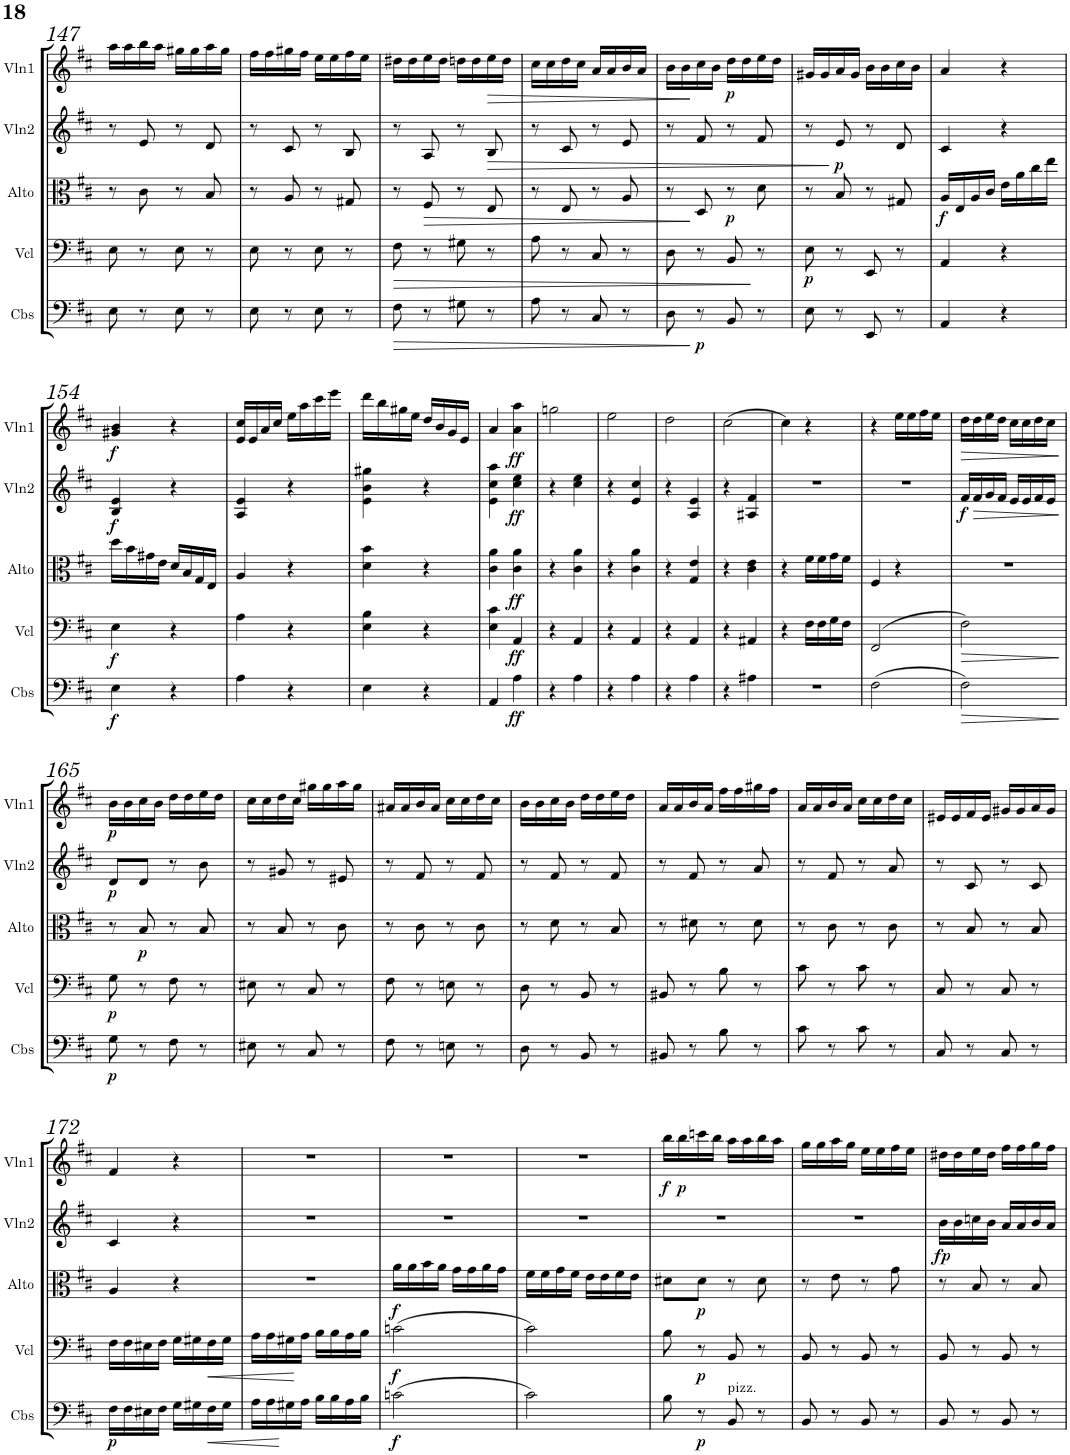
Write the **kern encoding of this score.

**kern	**dynam	**kern	**dynam	**kern	**dynam	**kern	**dynam	**kern	**dynam
*part5	*part5	*part4	*part4	*part3	*part3	*part2	*part2	*part1	*part1
*staff5	*staff5	*staff4	*staff4	*staff3	*staff3	*staff2	*staff2	*staff1	*staff1
*I"Contrebasse	*	*I"Violoncelle	*	*I"Alto	*	*I"Violon 2	*	*I"Violon 1	*
*I'Cbs	*	*I'Vcl	*	*I'Alto	*	*I'Vln2	*	*I'Vln1	*
!!LO:PB:g=z
*clefF4	*	*clefF4	*	*clefC3	*	*clefG2	*	*clefG2	*
*Trd7c12	*	*	*	*	*	*	*	*	*
*k[f#c#]	*	*k[f#c#]	*	*k[f#c#]	*	*k[f#c#]	*	*k[f#c#]	*
*M2/4	*	*M2/4	*	*M2/4	*	*M2/4	*	*M2/4	*
=147	=147	=147	=147	=147	=147	=147	=147	=147	=147
8E\	.	8E\	.	8r	.	8r	.	16aa\LL	.
.	.	.	.	.	.	.	.	16aa\	.
8r	.	8r	.	8c#\	.	8e/	.	16bb\	.
.	.	.	.	.	.	.	.	16aa\JJ	.
8E\	.	8E\	.	8r	.	8r	.	16gg#X\LL	.
.	.	.	.	.	.	.	.	16gg#\	.
8r	.	8r	.	8B/	.	8d/	.	16aa\	.
.	.	.	.	.	.	.	.	16gg#\JJ	.
=148	=148	=148	=148	=148	=148	=148	=148	=148	=148
8E\	.	8E\	.	8r	.	8r	.	16ff#\LL	.
.	.	.	.	.	.	.	.	16ff#\	.
8r	.	8r	.	8A/	.	8c#/	.	16gg#X\	.
.	.	.	.	.	.	.	.	16ff#\JJ	.
8E\	.	8E\	.	8r	.	8r	.	16ee\LL	.
.	.	.	.	.	.	.	.	16ee\	.
8r	.	8r	.	8G#X/	.	8B/	.	16ff#\	.
.	.	.	.	.	.	.	.	16ee\JJ	.
=149	=149	=149	=149	=149	=149	=149	=149	=149	=149
!	!LO:HP:b	!	!LO:HP:b	!	!	!	!	!	!
8F#\	>	8F#\	>	8r	.	8r	.	16dd#X\LL	.
.	.	.	.	.	.	.	.	16dd#\	.
!	!	!	!	!	!LO:HP:b	!	!	!	!
8r	.	8r	.	8F#/	>	8A/	.	16ee\	.
.	.	.	.	.	.	.	.	16dd#\JJ	.
8G#X\	.	8G#X\	.	8r	.	8r	.	16ddn\LL	.
.	.	.	.	.	.	.	.	16dd\	.
!	!	!	!	!	!	!	!LO:HP:b	!	!LO:HP:b
8r	.	8r	.	8E/	.	8B/	>	16ee\	>
.	.	.	.	.	.	.	.	16dd\JJ	.
=150	=150	=150	=150	=150	=150	=150	=150	=150	=150
8A\	.	8A\	.	8r	.	8r	.	16cc#\LL	.
.	.	.	.	.	.	.	.	16cc#\	.
8r	.	8r	.	8E/	.	8c#/	.	16dd\	.
.	.	.	.	.	.	.	.	16cc#\JJ	.
8C#/	.	8C#/	.	8r	.	8r	.	16a/LL	.
.	.	.	.	.	.	.	.	16a/	.
8r	.	8r	.	8A/	.	8e/	.	16b/	.
.	.	.	.	.	.	.	.	16a/JJ	.
=151	=151	=151	=151	=151	=151	=151	=151	=151	=151
8D\	.	8D\	.	8r	.	8r	.	16b\LL	.
.	.	.	.	.	.	.	.	16b\	.
!	!LO:DY:n=1:b	!	!	!	!	!	!	!	!
8r	] p	8r	.	8D/	]	8f#/	.	16cc#\	]
.	.	.	.	.	.	.	.	16b\JJ	.
!	!	!	!	!	!LO:DY:b	!	!	!	!LO:DY:b
8BB/	.	8BB/	.	8r	p	8r	.	16dd\LL	p
.	.	.	.	.	.	.	.	16dd\	.
8r	.	8r	]	8d\	.	8f#/	.	16ee\	.
.	.	.	.	.	.	.	.	16dd\JJ	.
=152	=152	=152	=152	=152	=152	=152	=152	=152	=152
!	!	!	!LO:DY:b	!	!	!	!	!	!
8E\	.	8E\	p	8r	.	8r	.	16g#X/LL	.
.	.	.	.	.	.	.	.	16g#/	.
!	!	!	!	!	!	!	!LO:DY:n=1:b	!	!
8r	.	8r	.	8B/	.	8e/	] p	16a/	.
.	.	.	.	.	.	.	.	16g#/JJ	.
8EE/	.	8EE/	.	8r	.	8r	.	16b\LL	.
.	.	.	.	.	.	.	.	16b\	.
8r	.	8r	.	8G#X/	.	8d/	.	16cc#\	.
.	.	.	.	.	.	.	.	16b\JJ	.
=153	=153	=153	=153	=153	=153	=153	=153	=153	=153
!	!	!	!	!	!LO:DY:b	!	!	!	!
4AA/	.	4AA/	.	16A/LL	f	4c#/	.	4a/	.
.	.	.	.	16E/	.	.	.	.	.
.	.	.	.	16A/	.	.	.	.	.
.	.	.	.	16c#/JJ	.	.	.	.	.
4r	.	4r	.	16e\LL	.	4r	.	4r	.
.	.	.	.	16a\	.	.	.	.	.
.	.	.	.	16cc#\	.	.	.	.	.
.	.	.	.	16ee\JJ	.	.	.	.	.
!!LO:LB:g=z
=154	=154	=154	=154	=154	=154	=154	=154	=154	=154
!	!LO:DY:b	!	!LO:DY:b	!	!	!	!LO:DY:b	!	!LO:DY:b
4E\	f	4E\	f	16dd\LL	.	4B/ 4e/	f	4g#X/ 4b/	f
.	.	.	.	16b\	.	.	.	.	.
.	.	.	.	16g#X\	.	.	.	.	.
.	.	.	.	16e\JJ	.	.	.	.	.
4r	.	4r	.	16d/LL	.	4r	.	4r	.
.	.	.	.	16B/	.	.	.	.	.
.	.	.	.	16G/	.	.	.	.	.
.	.	.	.	16E/JJ	.	.	.	.	.
=155	=155	=155	=155	=155	=155	=155	=155	=155	=155
4A\	.	4A\	.	4A/	.	4A/ 4e/	.	16e/ 16cc#/LL	.
.	.	.	.	.	.	.	.	16e/	.
.	.	.	.	.	.	.	.	16a/	.
.	.	.	.	.	.	.	.	16cc#/JJ	.
4r	.	4r	.	4r	.	4r	.	16ee\LL	.
.	.	.	.	.	.	.	.	16aa\	.
.	.	.	.	.	.	.	.	16ccc#\	.
.	.	.	.	.	.	.	.	16eee\JJ	.
=156	=156	=156	=156	=156	=156	=156	=156	=156	=156
4E\	.	4E\ 4B\	.	4d\ 4b\	.	4e\ 4b\ 4gg#X\	.	16ddd\LL	.
.	.	.	.	.	.	.	.	16bb\	.
.	.	.	.	.	.	.	.	16gg#X\	.
.	.	.	.	.	.	.	.	16ee\JJ	.
4r	.	4r	.	4r	.	4r	.	16dd/LL	.
.	.	.	.	.	.	.	.	16b/	.
.	.	.	.	.	.	.	.	16g/	.
.	.	.	.	.	.	.	.	16e/JJ	.
=157	=157	=157	=157	=157	=157	=157	=157	=157	=157
4AA/	.	4E\ 4c#\	.	4c#\ 4a\	.	4e\ 4cc#\ 4aa\	.	4a/	.
!	!LO:DY:b	!	!LO:DY:b	!	!LO:DY:b	!	!LO:DY:b	!	!LO:DY:b
4A\	ff	4AA/	ff	4c#\ 4a\	ff	4cc#\ 4ee\	ff	4a\ 4aa\	ff
=158	=158	=158	=158	=158	=158	=158	=158	=158	=158
4r	.	4r	.	4r	.	4r	.	2ggn\	.
4A\	.	4AA/	.	4c#\ 4a\	.	4cc#\ 4ee\	.	.	.
=159	=159	=159	=159	=159	=159	=159	=159	=159	=159
4r	.	4r	.	4r	.	4r	.	2ee\	.
4A\	.	4AA/	.	4c#\ 4a\	.	4e/ 4cc#/	.	.	.
=160	=160	=160	=160	=160	=160	=160	=160	=160	=160
4r	.	4r	.	4r	.	4r	.	2dd\	.
4A\	.	4AA/	.	4G/ 4e/	.	4A/ 4e/	.	.	.
=161	=161	=161	=161	=161	=161	=161	=161	=161	=161
4r	.	4r	.	4r	.	4r	.	(2cc#\	.
4A#X\	.	4AA#X/	.	4c#\ 4e\	.	4A#X/ 4f#/	.	.	.
=162	=162	=162	=162	=162	=162	=162	=162	=162	=162
2r	.	4r	.	4r	.	2r	.	4cc#\)	.
.	.	16F#\LL	.	16f#\LL	.	.	.	4r	.
.	.	16F#\	.	16f#\	.	.	.	.	.
.	.	16G\	.	16g\	.	.	.	.	.
.	.	16F#\JJ	.	16f#\JJ	.	.	.	.	.
=163	=163	=163	=163	=163	=163	=163	=163	=163	=163
(2F#\	.	(>2FF#/	.	4F#/	.	2r	.	4r	.
.	.	.	.	4r	.	.	.	16ee\LL	.
.	.	.	.	.	.	.	.	16ee\	.
.	.	.	.	.	.	.	.	16ff#\	.
.	.	.	.	.	.	.	.	16ee\JJ	.
=164	=164	=164	=164	=164	=164	=164	=164	=164	=164
!	!LO:HP:b	!	!LO:HP:b	!	!	!	!LO:DY:b	!	!LO:HP:b
2F#\)	>	2F#\)	>	2r	.	16f#/LL	f	16dd\LL	>
!	!	!	!	!	!	!	!LO:HP:b	!	!
.	.	.	.	.	.	16f#/	>	16dd\	.
.	.	.	.	.	.	16g/	.	16ee\	.
.	.	.	.	.	.	16f#/JJ	.	16dd\JJ	.
.	.	.	.	.	.	16e/LL	.	16cc#\LL	.
.	.	.	.	.	.	16e/	.	16cc#\	.
.	.	.	.	.	.	16f#/	.	16dd\	.
.	.	.	.	.	.	16e/JJ	.	16cc#\JJ	.
.	]	.	]	.	.	.	]	.	]
!!LO:LB:g=z
=165	=165	=165	=165	=165	=165	=165	=165	=165	=165
!	!LO:DY:b	!	!LO:DY:b	!	!	!	!LO:DY:b	!	!LO:DY:b
8G\	p	8G\	p	8r	.	8d/L	p	16b\LL	p
.	.	.	.	.	.	.	.	16b\	.
!	!	!	!	!	!LO:DY:b	!	!	!	!
8r	.	8r	.	8B/	p	8d/J	.	16cc#\	.
.	.	.	.	.	.	.	.	16b\JJ	.
8F#\	.	8F#\	.	8r	.	8r	.	16dd\LL	.
.	.	.	.	.	.	.	.	16dd\	.
8r	.	8r	.	8B/	.	8b\	.	16ee\	.
.	.	.	.	.	.	.	.	16dd\JJ	.
=166	=166	=166	=166	=166	=166	=166	=166	=166	=166
8E#X\	.	8E#X\	.	8r	.	8r	.	16cc#\LL	.
.	.	.	.	.	.	.	.	16cc#\	.
8r	.	8r	.	8B/	.	8g#X/	.	16dd\	.
.	.	.	.	.	.	.	.	16cc#\JJ	.
8C#/	.	8C#/	.	8r	.	8r	.	16gg#X\LL	.
.	.	.	.	.	.	.	.	16gg#\	.
8r	.	8r	.	8c#\	.	8e#X/	.	16aa\	.
.	.	.	.	.	.	.	.	16gg#\JJ	.
=167	=167	=167	=167	=167	=167	=167	=167	=167	=167
8F#\	.	8F#\	.	8r	.	8r	.	16a#X/LL	.
.	.	.	.	.	.	.	.	16a#/	.
8r	.	8r	.	8c#\	.	8f#/	.	16b/	.
.	.	.	.	.	.	.	.	16a#/JJ	.
8En\	.	8En\	.	8r	.	8r	.	16cc#\LL	.
.	.	.	.	.	.	.	.	16cc#\	.
8r	.	8r	.	8c#\	.	8f#/	.	16dd\	.
.	.	.	.	.	.	.	.	16cc#\JJ	.
=168	=168	=168	=168	=168	=168	=168	=168	=168	=168
8D\	.	8D\	.	8r	.	8r	.	16b\LL	.
.	.	.	.	.	.	.	.	16b\	.
8r	.	8r	.	8d\	.	8f#/	.	16cc#\	.
.	.	.	.	.	.	.	.	16b\JJ	.
8BB/	.	8BB/	.	8r	.	8r	.	16dd\LL	.
.	.	.	.	.	.	.	.	16dd\	.
8r	.	8r	.	8B/	.	8f#/	.	16ee\	.
.	.	.	.	.	.	.	.	16dd\JJ	.
=169	=169	=169	=169	=169	=169	=169	=169	=169	=169
8BB#X/	.	8BB#X/	.	8r	.	8r	.	16a/LL	.
.	.	.	.	.	.	.	.	16a/	.
8r	.	8r	.	8d#X\	.	8f#/	.	16b/	.
.	.	.	.	.	.	.	.	16a/JJ	.
8B\	.	8B\	.	8r	.	8r	.	16ff#\LL	.
.	.	.	.	.	.	.	.	16ff#\	.
8r	.	8r	.	8d#\	.	8a/	.	16gg#X\	.
.	.	.	.	.	.	.	.	16ff#\JJ	.
=170	=170	=170	=170	=170	=170	=170	=170	=170	=170
8c#\	.	8c#\	.	8r	.	8r	.	16a/LL	.
.	.	.	.	.	.	.	.	16a/	.
8r	.	8r	.	8c#\	.	8f#/	.	16b/	.
.	.	.	.	.	.	.	.	16a/JJ	.
8c#\	.	8c#\	.	8r	.	8r	.	16cc#\LL	.
.	.	.	.	.	.	.	.	16cc#\	.
8r	.	8r	.	8c#\	.	8a/	.	16dd\	.
.	.	.	.	.	.	.	.	16cc#\JJ	.
=171	=171	=171	=171	=171	=171	=171	=171	=171	=171
8C#/	.	8C#/	.	8r	.	8r	.	16e#X/LL	.
.	.	.	.	.	.	.	.	16e#/	.
8r	.	8r	.	8B/	.	8c#/	.	16f#/	.
.	.	.	.	.	.	.	.	16e#/JJ	.
8C#/	.	8C#/	.	8r	.	8r	.	16g#X/LL	.
.	.	.	.	.	.	.	.	16g#/	.
8r	.	8r	.	8B/	.	8c#/	.	16a/	.
.	.	.	.	.	.	.	.	16g#/JJ	.
!!LO:LB:g=z
=172	=172	=172	=172	=172	=172	=172	=172	=172	=172
!	!LO:DY:b	!	!	!	!	!	!	!	!
16F#\LL	p	16F#\LL	.	4A/	.	4c#/	.	4f#/	.
16F#\	.	16F#\	.	.	.	.	.	.	.
16E#X\	.	16E#X\	.	.	.	.	.	.	.
16F#\JJ	.	16F#\JJ	.	.	.	.	.	.	.
16G\LL	.	16G\LL	.	4r	.	4r	.	4r	.
16G#X\	.	16G#X\	.	.	.	.	.	.	.
!	!LO:HP:b	!	!LO:HP:b	!	!	!	!	!	!
16F#\	<	16F#\	<	.	.	.	.	.	.
16G#\JJ	.	16G#\JJ	.	.	.	.	.	.	.
=173	=173	=173	=173	=173	=173	=173	=173	=173	=173
16A\LL	.	16A\LL	.	2r	.	2r	.	2r	.
16A\	.	16A\	.	.	.	.	.	.	.
16G#X\	[	16G#X\	.	.	.	.	.	.	.
16A\JJ	.	16A\JJ	[	.	.	.	.	.	.
16B\LL	.	16B\LL	.	.	.	.	.	.	.
16B\	.	16B\	.	.	.	.	.	.	.
16A\	.	16A\	.	.	.	.	.	.	.
16B\JJ	.	16B\JJ	.	.	.	.	.	.	.
=174	=174	=174	=174	=174	=174	=174	=174	=174	=174
!	!LO:DY:b	!	!LO:DY:b	!	!LO:DY:b	!	!	!	!
(2cn\	f	(2cn\	f	16a\LL	f	2r	.	2r	.
.	.	.	.	16a\	.	.	.	.	.
.	.	.	.	16b\	.	.	.	.	.
.	.	.	.	16a\JJ	.	.	.	.	.
.	.	.	.	16g\LL	.	.	.	.	.
.	.	.	.	16g\	.	.	.	.	.
.	.	.	.	16a\	.	.	.	.	.
.	.	.	.	16g\JJ	.	.	.	.	.
=175	=175	=175	=175	=175	=175	=175	=175	=175	=175
2c#\)	.	2c#\)	.	16f#\LL	.	2r	.	2r	.
.	.	.	.	16f#\	.	.	.	.	.
.	.	.	.	16g\	.	.	.	.	.
.	.	.	.	16f#\JJ	.	.	.	.	.
.	.	.	.	16e\LL	.	.	.	.	.
.	.	.	.	16e\	.	.	.	.	.
.	.	.	.	16f#\	.	.	.	.	.
.	.	.	.	16e\JJ	.	.	.	.	.
=176	=176	=176	=176	=176	=176	=176	=176	=176	=176
!	!	!	!	!	!	!	!	!	!LO:DY:b
8B\	.	8B\	.	8d#X\L	.	2r	.	16bb\LL	f
!	!	!	!	!	!	!	!	!	!LO:DY:b
.	.	.	.	.	.	.	.	16bb\	p
!	!LO:DY:b	!	!LO:DY:b	!	!LO:DY:b	!	!	!	!
8r	p	8r	p	8d#\J	p	.	.	16cccn\	.
.	.	.	.	.	.	.	.	16bb\JJ	.
!LO:TX:a:t=pizz.	!	!	!	!	!	!	!	!	!
8BB/	.	8BB/	.	8r	.	.	.	16aa\LL	.
.	.	.	.	.	.	.	.	16aa\	.
8r	.	8r	.	8d#\	.	.	.	16bb\	.
.	.	.	.	.	.	.	.	16aa\JJ	.
=177	=177	=177	=177	=177	=177	=177	=177	=177	=177
8BB/	.	8BB/	.	8r	.	2r	.	16gg\LL	.
.	.	.	.	.	.	.	.	16gg\	.
8r	.	8r	.	8e\	.	.	.	16aa\	.
.	.	.	.	.	.	.	.	16gg\JJ	.
8BB/	.	8BB/	.	8r	.	.	.	16ee\LL	.
.	.	.	.	.	.	.	.	16ee\	.
8r	.	8r	.	8g\	.	.	.	16ff#\	.
.	.	.	.	.	.	.	.	16ee\JJ	.
=178	=178	=178	=178	=178	=178	=178	=178	=178	=178
!	!	!	!	!	!	!	!LO:DY:b	!	!
8BB/	.	8BB/	.	8r	.	16b\LL	fp	16dd#X\LL	.
.	.	.	.	.	.	16b\	.	16dd#\	.
8r	.	8r	.	8B/	.	16ccn\	.	16ee\	.
.	.	.	.	.	.	16b\JJ	.	16dd#\JJ	.
8BB/	.	8BB/	.	8r	.	16a/LL	.	16ff#\LL	.
.	.	.	.	.	.	16a/	.	16ff#\	.
8r	.	8r	.	8B/	.	16b/	.	16gg\	.
.	.	.	.	.	.	16a/JJ	.	16ff#\JJ	.
=	=	=	=	=	=	=	=	=	=
*-	*-	*-	*-	*-	*-	*-	*-	*-	*-
